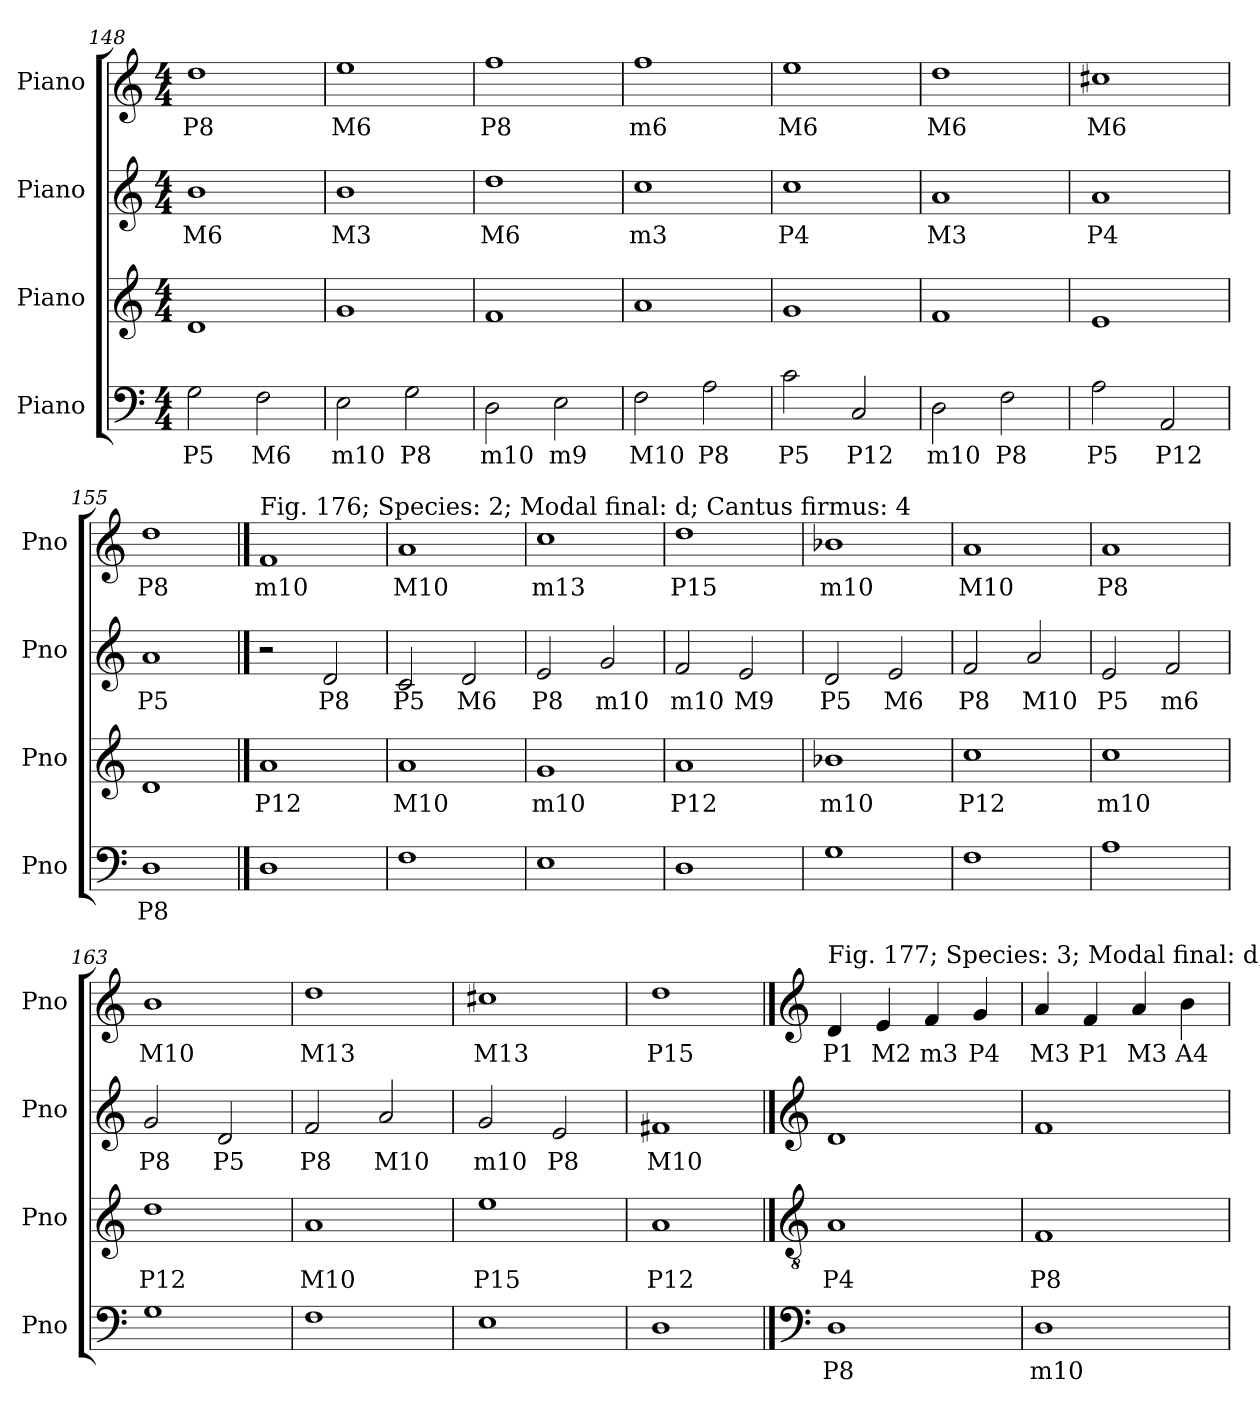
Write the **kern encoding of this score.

**kern	**text	**kern	**text	**kern	**text	**kern	**text
*part4	*part4	*part3	*part3	*part2	*part2	*part1	*part1
*staff4	*staff4	*staff3	*staff3	*staff2	*staff2	*staff1	*staff1
*I"Piano	*	*I"Piano	*	*I"Piano	*	*I"Piano	*
*I'Pno	*	*I'Pno	*	*I'Pno	*	*I'Pno	*
*clefF4	*	*clefG2	*	*clefG2	*	*clefG2	*
*k[]	*	*k[]	*	*k[]	*	*k[]	*
*M4/4	*	*M4/4	*	*M4/4	*	*M4/4	*
=148	=148	=148	=148	=148	=148	=148	=148
!	!LO:LY:b	!	!	!	!LO:LY:b	!	!LO:LY:b
2G\	P5	1d	.	1b	M6	1dd	P8
!	!LO:LY:b	!	!	!	!	!	!
2F\	M6	.	.	.	.	.	.
=149	=149	=149	=149	=149	=149	=149	=149
!	!LO:LY:b	!	!	!	!LO:LY:b	!	!LO:LY:b
2E\	m10	1g	.	1b	M3	1ee	M6
!	!LO:LY:b	!	!	!	!	!	!
2G\	P8	.	.	.	.	.	.
=150	=150	=150	=150	=150	=150	=150	=150
!	!LO:LY:b	!	!	!	!LO:LY:b	!	!LO:LY:b
2D\	m10	1f	.	1dd	M6	1ff	P8
!	!LO:LY:b	!	!	!	!	!	!
2E\	m9	.	.	.	.	.	.
=151	=151	=151	=151	=151	=151	=151	=151
!	!LO:LY:b	!	!	!	!LO:LY:b	!	!LO:LY:b
2F\	M10	1a	.	1cc	m3	1ff	m6
!	!LO:LY:b	!	!	!	!	!	!
2A\	P8	.	.	.	.	.	.
=152	=152	=152	=152	=152	=152	=152	=152
!	!LO:LY:b	!	!	!	!LO:LY:b	!	!LO:LY:b
2c\	P5	1g	.	1cc	P4	1ee	M6
!	!LO:LY:b	!	!	!	!	!	!
2C/	P12	.	.	.	.	.	.
=153	=153	=153	=153	=153	=153	=153	=153
!	!LO:LY:b	!	!	!	!LO:LY:b	!	!LO:LY:b
2D\	m10	1f	.	1a	M3	1dd	M6
!	!LO:LY:b	!	!	!	!	!	!
2F\	P8	.	.	.	.	.	.
=154	=154	=154	=154	=154	=154	=154	=154
!	!LO:LY:b	!	!	!	!LO:LY:b	!	!LO:LY:b
2A\	P5	1e	.	1a	P4	1cc#X	M6
!	!LO:LY:b	!	!	!	!	!	!
2AA/	P12	.	.	.	.	.	.
=155	=155	=155	=155	=155	=155	=155	=155
!	!LO:LY:b	!	!	!	!LO:LY:b	!	!LO:LY:b
1D	P8	1d	.	1a	P5	1dd	P8
!!LO:LB:g=z
==156	==156	==156	==156	==156	==156	==156	==156
!	!	!	!	!	!	!LO:TX:a:t=Fig. 176; Species&colon; 2; Modal final&colon; d; Cantus firmus&colon; 4	!
!	!	!	!LO:LY:b	!	!	!	!LO:LY:b
1D	.	1a	P12	2r	.	1f	m10
!	!	!	!	!	!LO:LY:b	!	!
.	.	.	.	2d/	P8	.	.
=157	=157	=157	=157	=157	=157	=157	=157
!	!	!	!LO:LY:b	!	!LO:LY:b	!	!LO:LY:b
1F	.	1a	M10	2c/	P5	1a	M10
!	!	!	!	!	!LO:LY:b	!	!
.	.	.	.	2d/	M6	.	.
=158	=158	=158	=158	=158	=158	=158	=158
!	!	!	!LO:LY:b	!	!LO:LY:b	!	!LO:LY:b
1E	.	1g	m10	2e/	P8	1cc	m13
!	!	!	!	!	!LO:LY:b	!	!
.	.	.	.	2g/	m10	.	.
=159	=159	=159	=159	=159	=159	=159	=159
!	!	!	!LO:LY:b	!	!LO:LY:b	!	!LO:LY:b
1D	.	1a	P12	2f/	m10	1dd	P15
!	!	!	!	!	!LO:LY:b	!	!
.	.	.	.	2e/	M9	.	.
=160	=160	=160	=160	=160	=160	=160	=160
!	!	!	!LO:LY:b	!	!LO:LY:b	!	!LO:LY:b
1G	.	1b-X	m10	2d/	P5	1b-X	m10
!	!	!	!	!	!LO:LY:b	!	!
.	.	.	.	2e/	M6	.	.
=161	=161	=161	=161	=161	=161	=161	=161
!	!	!	!LO:LY:b	!	!LO:LY:b	!	!LO:LY:b
1F	.	1cc	P12	2f/	P8	1a	M10
!	!	!	!	!	!LO:LY:b	!	!
.	.	.	.	2a/	M10	.	.
=162	=162	=162	=162	=162	=162	=162	=162
!	!	!	!LO:LY:b	!	!LO:LY:b	!	!LO:LY:b
1A	.	1cc	m10	2e/	P5	1a	P8
!	!	!	!	!	!LO:LY:b	!	!
.	.	.	.	2f/	m6	.	.
=163	=163	=163	=163	=163	=163	=163	=163
!	!	!	!LO:LY:b	!	!LO:LY:b	!	!LO:LY:b
1G	.	1dd	P12	2g/	P8	1b	M10
!	!	!	!	!	!LO:LY:b	!	!
.	.	.	.	2d/	P5	.	.
=164	=164	=164	=164	=164	=164	=164	=164
!	!	!	!LO:LY:b	!	!LO:LY:b	!	!LO:LY:b
1F	.	1a	M10	2f/	P8	1dd	M13
!	!	!	!	!	!LO:LY:b	!	!
.	.	.	.	2a/	M10	.	.
=165	=165	=165	=165	=165	=165	=165	=165
!	!	!	!LO:LY:b	!	!LO:LY:b	!	!LO:LY:b
1E	.	1ee	P15	2g/	m10	1cc#X	M13
!	!	!	!	!	!LO:LY:b	!	!
.	.	.	.	2e/	P8	.	.
=166	=166	=166	=166	=166	=166	=166	=166
!	!	!	!LO:LY:b	!	!LO:LY:b	!	!LO:LY:b
1D	.	1a	P12	1f#X	M10	1dd	P15
!!LO:PB:g=z
==167	==167	==167	==167	==167	==167	==167	==167
*clefF4	*	*clefGv2	*	*clefG2	*	*clefG2	*
!	!	!	!	!	!	!LO:TX:a:t=Fig. 177; Species&colon; 3; Modal final&colon; d; Cantus firmus&colon; 2	!
!	!LO:LY:b	!	!LO:LY:b	!	!	!	!LO:LY:b
1D	P8	1A	P4	1d	.	4d/	P1
!	!	!	!	!	!	!	!LO:LY:b
.	.	.	.	.	.	4e/	M2
!	!	!	!	!	!	!	!LO:LY:b
.	.	.	.	.	.	4f/	m3
!	!	!	!	!	!	!	!LO:LY:b
.	.	.	.	.	.	4g/	P4
=168	=168	=168	=168	=168	=168	=168	=168
!	!LO:LY:b	!	!LO:LY:b	!	!	!	!LO:LY:b
1D	m10	1F	P8	1f	.	4a/	M3
!	!	!	!	!	!	!	!LO:LY:b
.	.	.	.	.	.	4f/	P1
!	!	!	!	!	!	!	!LO:LY:b
.	.	.	.	.	.	4a/	M3
!	!	!	!	!	!	!	!LO:LY:b
.	.	.	.	.	.	4b\	A4
=	=	=	=	=	=	=	=
*-	*-	*-	*-	*-	*-	*-	*-
